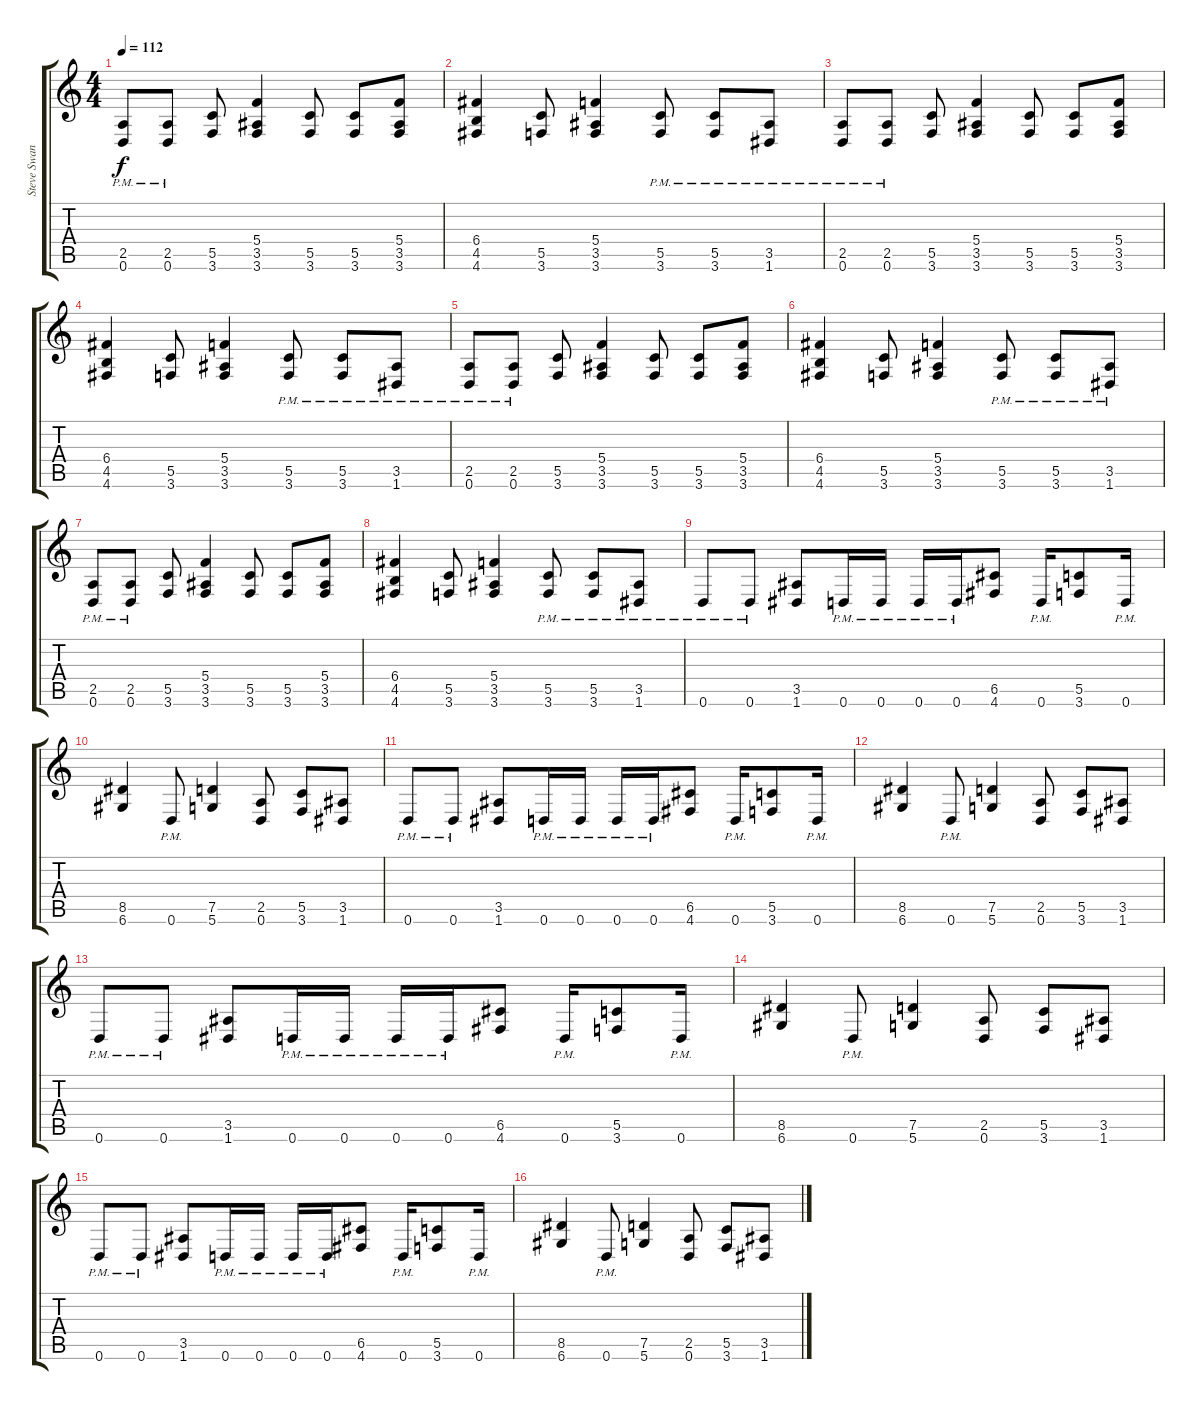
\track ("Steve Swanson (2nd Guitar)" "Steve Swan") {instrument overdrivenguitar}
\staff {score tabs}
\tuning (D4 A3 F3 C3 G2 D2) {hide}
\ts (4 4)
\tempo 112
\clef g2
\ks c
(2.5{pm} 0.6{pm}).8{dy f} (2.5{pm} 0.6{pm}).8 (5.5 3.6).8 (5.4 3.5 3.6).4 (5.5 3.6).8 (5.5 3.6).8 (5.4 3.5 3.6).8 |
(6.4 4.5 4.6).4 (5.5 3.6).8 (5.4 3.5 3.6).4 (5.5{pm} 3.6{pm}).8 (5.5{pm} 3.6{pm}).8 (3.5{pm} 1.6{pm}).8 |
(2.5{pm} 0.6{pm}).8 (2.5{pm} 0.6{pm}).8 (5.5 3.6).8 (5.4 3.5 3.6).4 (5.5 3.6).8 (5.5 3.6).8 (5.4 3.5 3.6).8 |
(6.4 4.5 4.6).4 (5.5 3.6).8 (5.4 3.5 3.6).4 (5.5{pm} 3.6{pm}).8 (5.5{pm} 3.6{pm}).8 (3.5{pm} 1.6{pm}).8 |
(2.5{pm} 0.6{pm}).8 (2.5{pm} 0.6{pm}).8 (5.5 3.6).8 (5.4 3.5 3.6).4 (5.5 3.6).8 (5.5 3.6).8 (5.4 3.5 3.6).8 |
(6.4 4.5 4.6).4 (5.5 3.6).8 (5.4 3.5 3.6).4 (5.5{pm} 3.6{pm}).8 (5.5{pm} 3.6{pm}).8 (3.5{pm} 1.6{pm}).8 |
(2.5{pm} 0.6{pm}).8 (2.5{pm} 0.6{pm}).8 (5.5 3.6).8 (5.4 3.5 3.6).4 (5.5 3.6).8 (5.5 3.6).8 (5.4 3.5 3.6).8 |
(6.4 4.5 4.6).4 (5.5 3.6).8 (5.4 3.5 3.6).4 (5.5{pm} 3.6{pm}).8 (5.5{pm} 3.6{pm}).8 (3.5{pm} 1.6{pm}).8 |
0.6{pm}.8 0.6{pm}.8 (3.5 1.6).8 0.6{pm}.16 0.6{pm}.16 0.6{pm}.16 0.6{pm}.16 (6.5 4.6).8 0.6{pm}.16 (5.5 3.6).8 0.6{pm}.16 |
(8.5 6.6).4 0.6{pm}.8 (7.5 5.6).4 (2.5 0.6).8 (5.5 3.6).8 (3.5 1.6).8 |
0.6{pm}.8 0.6{pm}.8 (3.5 1.6).8 0.6{pm}.16 0.6{pm}.16 0.6{pm}.16 0.6{pm}.16 (6.5 4.6).8 0.6{pm}.16 (5.5 3.6).8 0.6{pm}.16 |
(8.5 6.6).4 0.6{pm}.8 (7.5 5.6).4 (2.5 0.6).8 (5.5 3.6).8 (3.5 1.6).8 |
0.6{pm}.8 0.6{pm}.8 (3.5 1.6).8 0.6{pm}.16 0.6{pm}.16 0.6{pm}.16 0.6{pm}.16 (6.5 4.6).8 0.6{pm}.16 (5.5 3.6).8 0.6{pm}.16 |
(8.5 6.6).4 0.6{pm}.8 (7.5 5.6).4 (2.5 0.6).8 (5.5 3.6).8 (3.5 1.6).8 |
0.6{pm}.8 0.6{pm}.8 (3.5 1.6).8 0.6{pm}.16 0.6{pm}.16 0.6{pm}.16 0.6{pm}.16 (6.5 4.6).8 0.6{pm}.16 (5.5 3.6).8 0.6{pm}.16 |
(8.5 6.6).4 0.6{pm}.8 (7.5 5.6).4 (2.5 0.6).8 (5.5 3.6).8 (3.5 1.6).8
